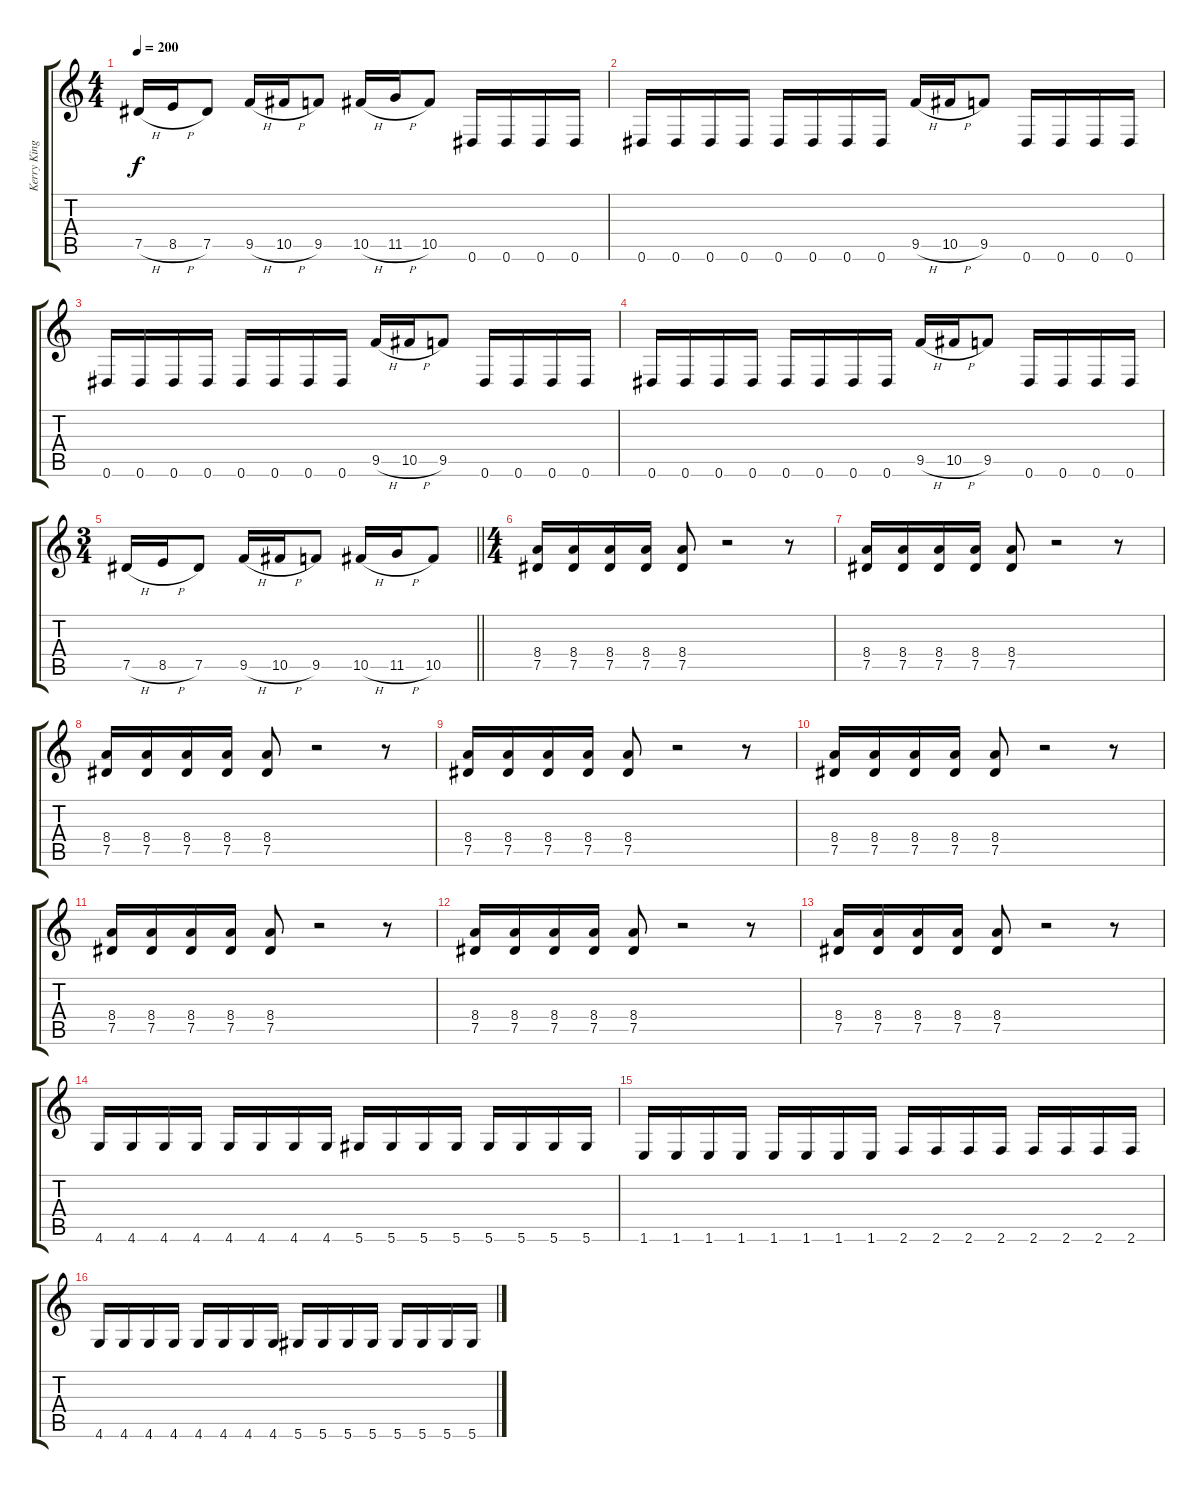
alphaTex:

\track ("Kerry King" "Kerry King") {instrument distortionguitar}
\staff {score tabs}
\tuning (Eb4 Bb3 Gb3 Db3 Ab2 Eb2) {hide}
\ts (4 4)
\tempo 200
\clef g2
\ks c
7.5{h}.16{dy f} 8.5{h}.16 7.5.8 9.5{h}.16 10.5{h}.16 9.5.8 10.5{h}.16 11.5{h}.16 10.5.8 0.6.16 0.6.16 0.6.16 0.6.16 |
0.6.16 0.6.16 0.6.16 0.6.16 0.6.16 0.6.16 0.6.16 0.6.16 9.5{h}.16 10.5{h}.16 9.5.8 0.6.16 0.6.16 0.6.16 0.6.16 |
0.6.16 0.6.16 0.6.16 0.6.16 0.6.16 0.6.16 0.6.16 0.6.16 9.5{h}.16 10.5{h}.16 9.5.8 0.6.16 0.6.16 0.6.16 0.6.16 |
0.6.16 0.6.16 0.6.16 0.6.16 0.6.16 0.6.16 0.6.16 0.6.16 9.5{h}.16 10.5{h}.16 9.5.8 0.6.16 0.6.16 0.6.16 0.6.16 |
\ts (3 4)
\barLineRight lightlight
7.5{h}.16 8.5{h}.16 7.5.8 9.5{h}.16 10.5{h}.16 9.5.8 10.5{h}.16 11.5{h}.16 10.5.8 |
\ts (4 4)
(8.4 7.5).16 (8.4 7.5).16 (8.4 7.5).16 (8.4 7.5).16 (8.4 7.5).8 r.2 r.8 |
(8.4 7.5).16 (8.4 7.5).16 (8.4 7.5).16 (8.4 7.5).16 (8.4 7.5).8 r.2 r.8 |
(8.4 7.5).16 (8.4 7.5).16 (8.4 7.5).16 (8.4 7.5).16 (8.4 7.5).8 r.2 r.8 |
(8.4 7.5).16 (8.4 7.5).16 (8.4 7.5).16 (8.4 7.5).16 (8.4 7.5).8 r.2 r.8 |
(8.4 7.5).16 (8.4 7.5).16 (8.4 7.5).16 (8.4 7.5).16 (8.4 7.5).8 r.2 r.8 |
(8.4 7.5).16 (8.4 7.5).16 (8.4 7.5).16 (8.4 7.5).16 (8.4 7.5).8 r.2 r.8 |
(8.4 7.5).16 (8.4 7.5).16 (8.4 7.5).16 (8.4 7.5).16 (8.4 7.5).8 r.2 r.8 |
(8.4 7.5).16 (8.4 7.5).16 (8.4 7.5).16 (8.4 7.5).16 (8.4 7.5).8 r.2 r.8 |
4.6.16 4.6.16 4.6.16 4.6.16 4.6.16 4.6.16 4.6.16 4.6.16 5.6.16 5.6.16 5.6.16 5.6.16 5.6.16 5.6.16 5.6.16 5.6.16 |
1.6.16 1.6.16 1.6.16 1.6.16 1.6.16 1.6.16 1.6.16 1.6.16 2.6.16 2.6.16 2.6.16 2.6.16 2.6.16 2.6.16 2.6.16 2.6.16 |
4.6.16 4.6.16 4.6.16 4.6.16 4.6.16 4.6.16 4.6.16 4.6.16 5.6.16 5.6.16 5.6.16 5.6.16 5.6.16 5.6.16 5.6.16 5.6.16
